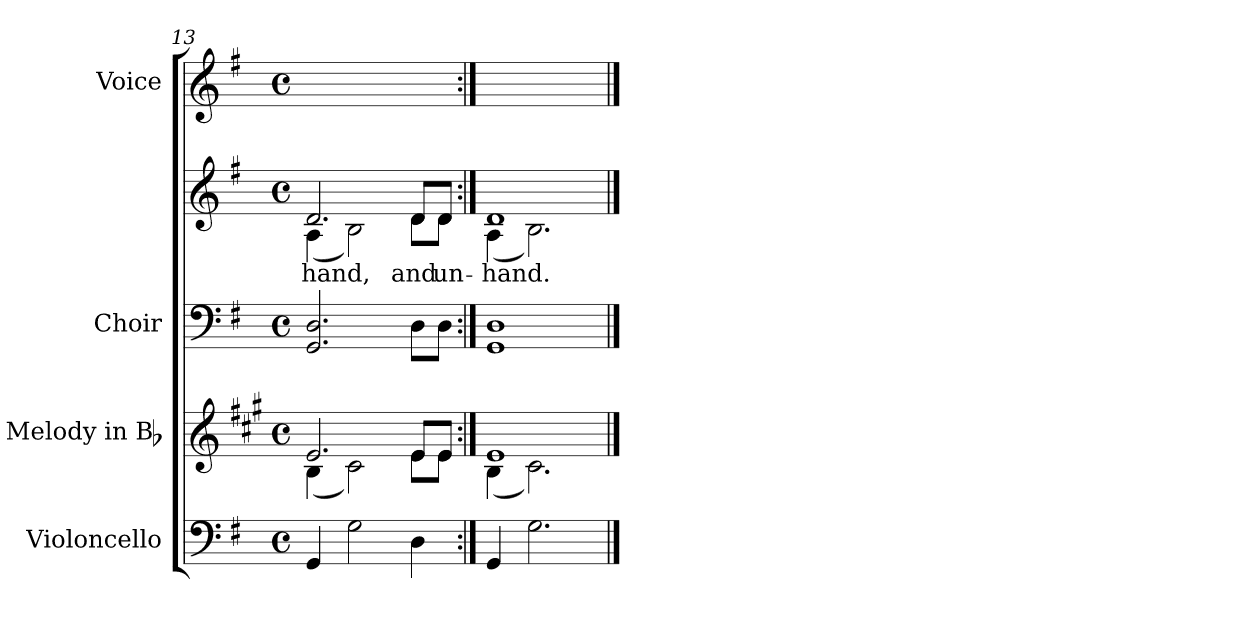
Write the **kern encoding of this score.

**kern	**kern	**kern	**kern	**text	**kern	**text
*part4	*part3	*part2	*part2	*part2	*part1	*part1
*staff5	*staff4	*staff3	*staff2	*staff2	*staff1	*staff1
*I"Violoncello	*I"Melody in Bb	*I"Choir	*	*	*I"Voice	*
*I'Vc.	*I'Bb	*I'Choir	*	*	*I'Voice	*
*clefF4	*clefG2	*clefF4	*clefG2	*	*clefG2	*
*	*ITrd1c2	*	*	*	*	*
*k[f#]	*k[f#]	*k[f#]	*k[f#]	*	*k[f#]	*
*G:	*G:	*G:	*G:	*	*G:	*
*M4/4	*M4/4	*M4/4	*M4/4	*	*M4/4	*
*met(c)	*met(c)	*met(c)	*met(c)	*	*met(c)	*
=13	=13	=13	=13	=13	=13	=13
*	*^	*	*	*	*	*
!	!	!	!	!	!LO:LY:b:color=#000000	!	!
*	*	*	*	*^	*	*	*
!	!	!	!	!	!	!	!	!LO:LY:b:color=#000000
*	*	*	*	*	*	*	*^	*
4GGi/	2.di/	(4Ai\	2.GGi/ 2.Di	2.di/	(4Ai\	hand,	2.di/yy	(4Ai\yy	hand,
2Gi\	.	2Bi\)	.	.	2Bi\)	.	.	2Bi/yy)	.
!	!	!	!	!	!	!LO:LY:b:color=#000000	!	!	!
!	!	!	!	!	!	!	!	!	!LO:LY:b:color=#000000
4Di\	8di/L	8di\L	8Di\L	8di/L	8di\L	and	8di/Lyy	8di/Lyy	and
!	!	!	!	!	!	!LO:LY:b:color=#000000	!	!	!
!	!	!	!	!	!	!	!	!	!LO:LY:b:color=#000000
.	8di/J	8di\J	8Di\J	8di/J	8di\J	un-	8di/Jyy	8di/Jyy	un-
=14:|!	=14:|!	=14:|!	=14:|!	=14:|!	=14:|!	=14:|!	=14:|!	=14:|!	=14:|!
!	!	!	!	!	!	!LO:LY:b:color=#000000	!	!	!
!	!	!	!	!	!	!	!	!	!LO:LY:b:color=#000000
4GGi/	1di	(4Ai\	1GGi 1Di	1di	(4Ai\	-hand.	1diyy	(4Ai\yy	-hand.
2.Gi\	.	2.Bi\)	.	.	2.Bi\)	.	.	2.Bi/yy)	.
*	*	*	*	*v	*v	*	*	*	*
*	*v	*v	*	*	*	*v	*v	*
==	==	==	==	==	==	==
*-	*-	*-	*-	*-	*-	*-
